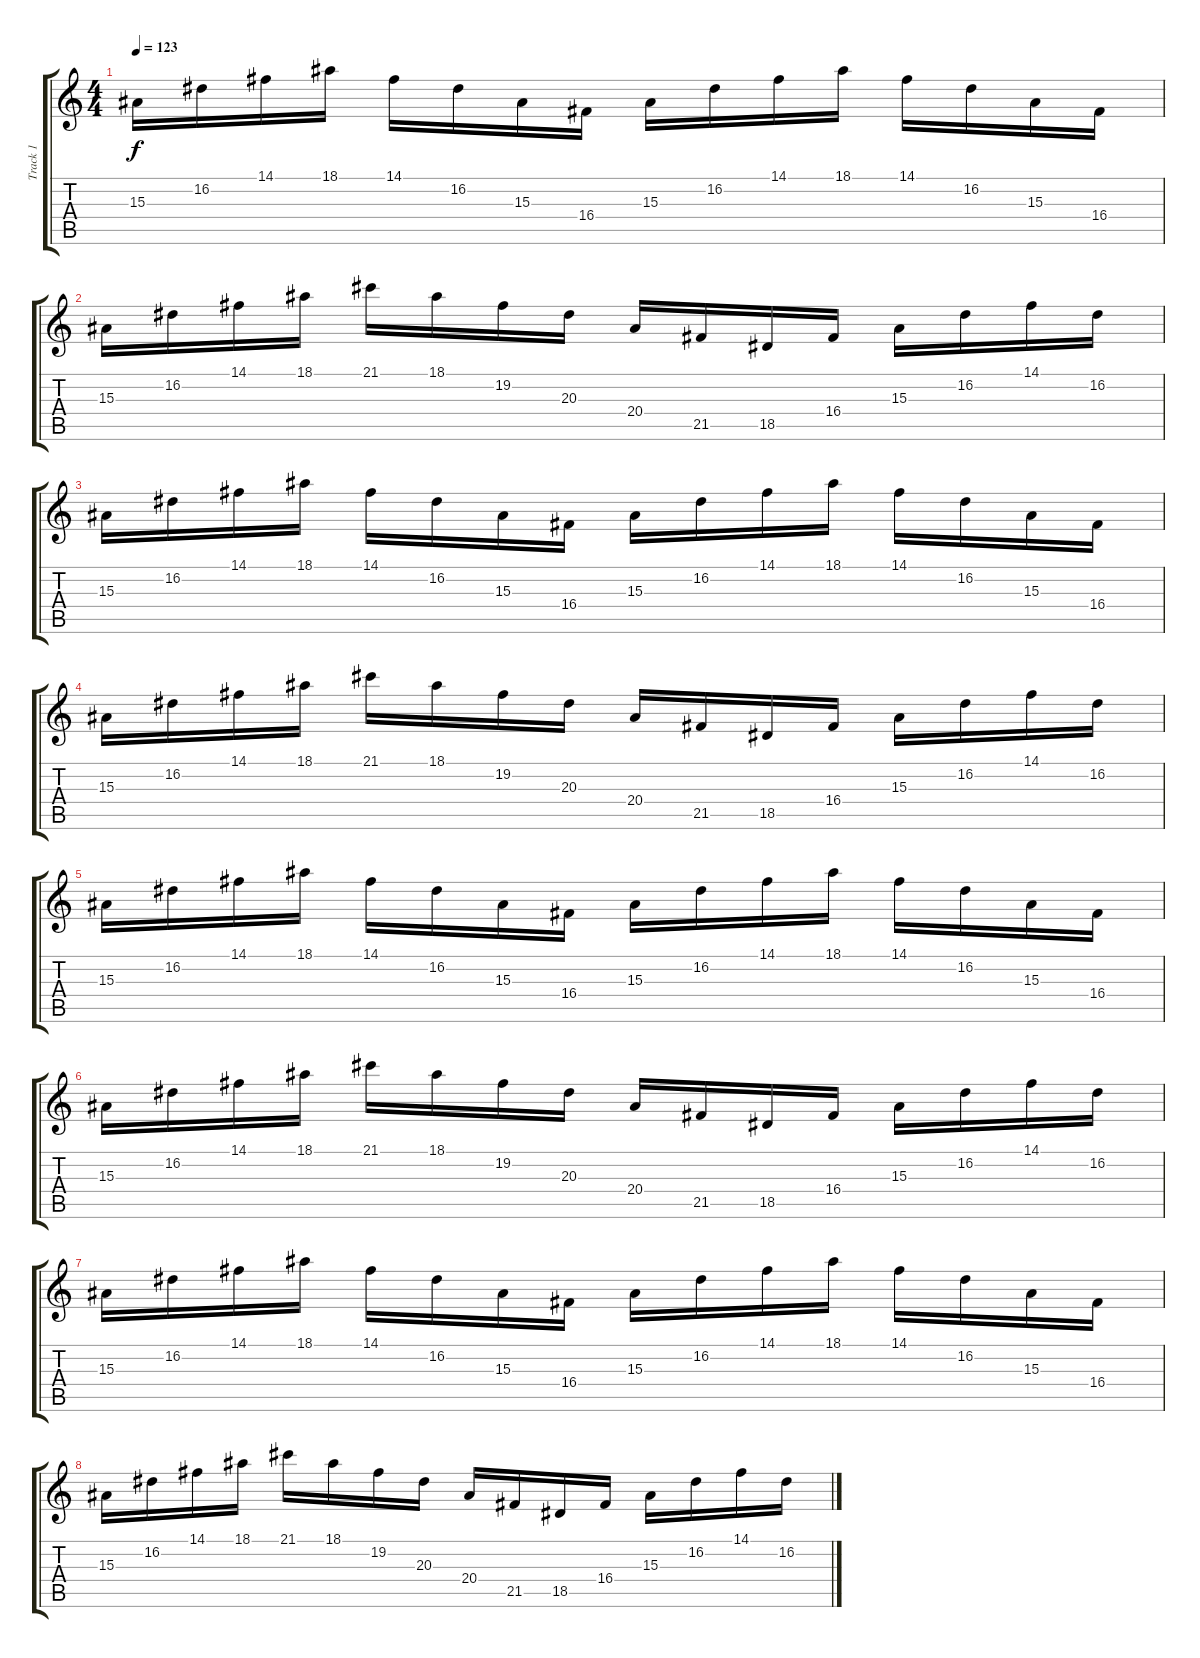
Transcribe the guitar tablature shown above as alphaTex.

\track ("Track 1" "Track 1") {instrument stringensemble1}
\staff {score tabs}
\tuning (E4 B3 G3 D3 A2 E2) {hide}
\ts (4 4)
\tempo 123
\clef g2
\ks c
15.3.16{dy f} 16.2.16 14.1.16 18.1.16 14.1.16 16.2.16 15.3.16 16.4.16 15.3.16 16.2.16 14.1.16 18.1.16 14.1.16 16.2.16 15.3.16 16.4.16 |
15.3.16 16.2.16 14.1.16 18.1.16 21.1.16 18.1.16 19.2.16 20.3.16 20.4.16 21.5.16 18.5.16 16.4.16 15.3.16 16.2.16 14.1.16 16.2.16 |
15.3.16 16.2.16 14.1.16 18.1.16 14.1.16 16.2.16 15.3.16 16.4.16 15.3.16 16.2.16 14.1.16 18.1.16 14.1.16 16.2.16 15.3.16 16.4.16 |
15.3.16 16.2.16 14.1.16 18.1.16 21.1.16 18.1.16 19.2.16 20.3.16 20.4.16 21.5.16 18.5.16 16.4.16 15.3.16 16.2.16 14.1.16 16.2.16 |
15.3.16 16.2.16 14.1.16 18.1.16 14.1.16 16.2.16 15.3.16 16.4.16 15.3.16 16.2.16 14.1.16 18.1.16 14.1.16 16.2.16 15.3.16 16.4.16 |
15.3.16 16.2.16 14.1.16 18.1.16 21.1.16 18.1.16 19.2.16 20.3.16 20.4.16 21.5.16 18.5.16 16.4.16 15.3.16 16.2.16 14.1.16 16.2.16 |
15.3.16 16.2.16 14.1.16 18.1.16 14.1.16 16.2.16 15.3.16 16.4.16 15.3.16 16.2.16 14.1.16 18.1.16 14.1.16 16.2.16 15.3.16 16.4.16 |
15.3.16 16.2.16 14.1.16 18.1.16 21.1.16 18.1.16 19.2.16 20.3.16 20.4.16 21.5.16 18.5.16 16.4.16 15.3.16 16.2.16 14.1.16 16.2.16
